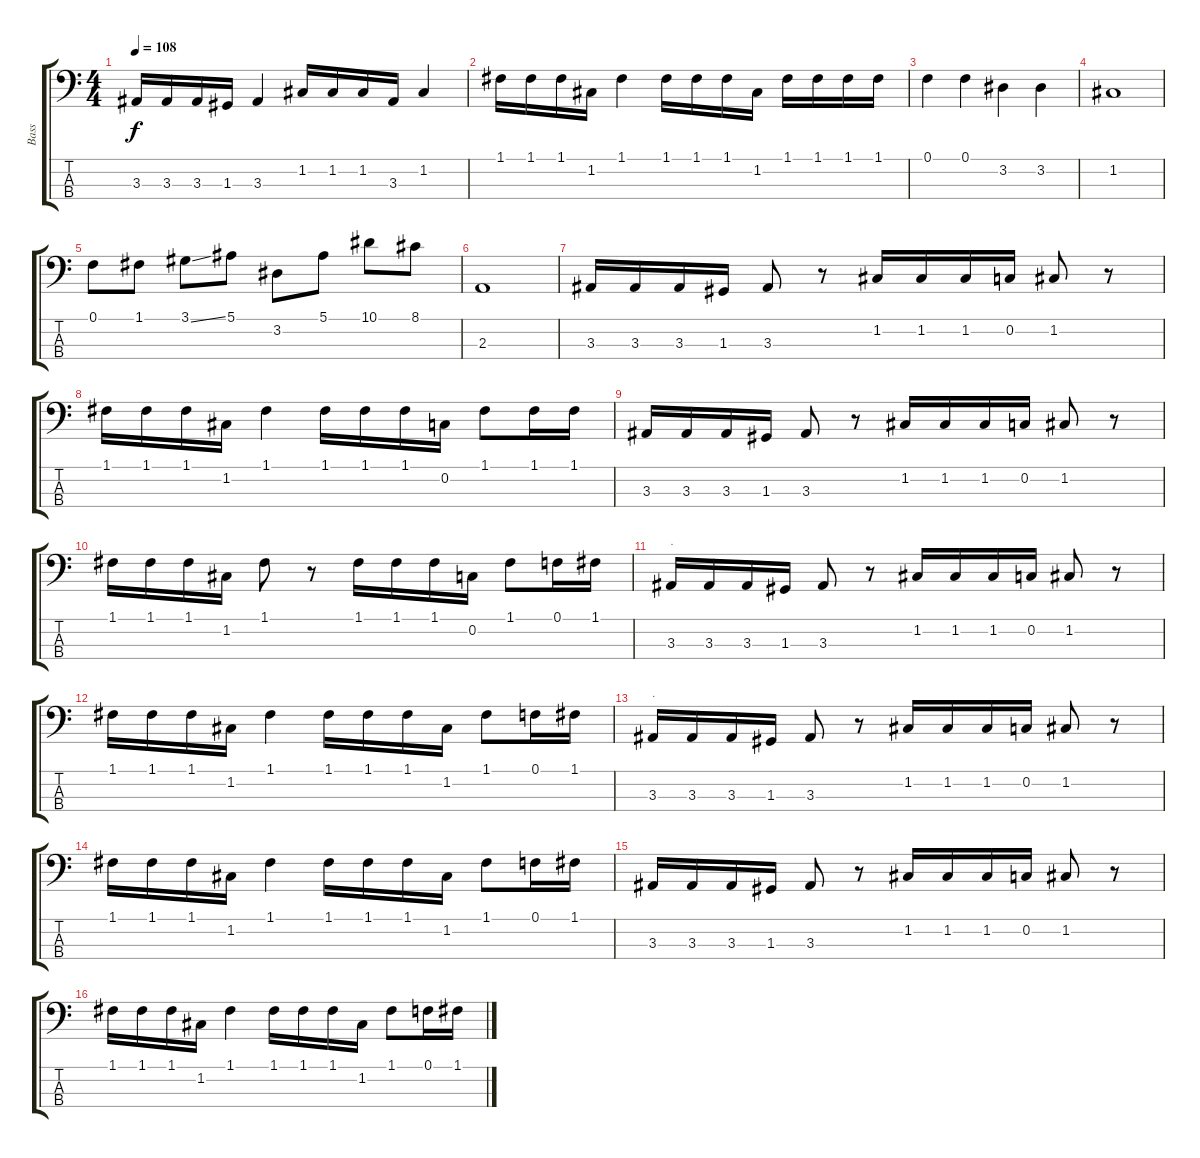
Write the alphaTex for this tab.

\track ("Bass" "Bass") {instrument electricbassfinger}
\staff {score tabs}
\tuning (F2 C2 G1 D1) {hide}
\ts (4 4)
\tempo 108
\clef f4
\ks c
3.3.16{dy f} 3.3.16 3.3.16 1.3.16 3.3.4 1.2.16 1.2.16 1.2.16 3.3.16 1.2.4 |
1.1.16 1.1.16 1.1.16 1.2.16 1.1.4 1.1.16 1.1.16 1.1.16 1.2.16 1.1.16 1.1.16 1.1.16 1.1.16 |
0.1.4 0.1.4 3.2.4 3.2.4 |
1.2.1 |
0.1.8 1.1.8 3.1{ss}.8 5.1.8 3.2.8 5.1.8 10.1.8 8.1.8 |
2.3.1 |
3.3.16 3.3.16 3.3.16 1.3.16 3.3.8 r.8 1.2.16 1.2.16 1.2.16 0.2.16 1.2.8 r.8 |
1.1.16 1.1.16 1.1.16 1.2.16 1.1.4 1.1.16 1.1.16 1.1.16 0.2.16 1.1.8 1.1.16 1.1.16 |
3.3.16 3.3.16 3.3.16 1.3.16 3.3.8 r.8 1.2.16 1.2.16 1.2.16 0.2.16 1.2.8 r.8 |
1.1.16 1.1.16 1.1.16 1.2.16 1.1.8 r.8 1.1.16 1.1.16 1.1.16 0.2.16 1.1.8 0.1.16 1.1.16 |
3.3.16{txt "."} 3.3.16 3.3.16 1.3.16 3.3.8 r.8 1.2.16 1.2.16 1.2.16 0.2.16 1.2.8 r.8 |
1.1.16 1.1.16 1.1.16 1.2.16 1.1.4 1.1.16 1.1.16 1.1.16 1.2.16 1.1.8 0.1.16 1.1.16 |
3.3.16{txt "."} 3.3.16 3.3.16 1.3.16 3.3.8 r.8 1.2.16 1.2.16 1.2.16 0.2.16 1.2.8 r.8 |
1.1.16 1.1.16 1.1.16 1.2.16 1.1.4 1.1.16 1.1.16 1.1.16 1.2.16 1.1.8 0.1.16 1.1.16 |
3.3.16 3.3.16 3.3.16 1.3.16 3.3.8 r.8 1.2.16 1.2.16 1.2.16 0.2.16 1.2.8 r.8 |
1.1.16 1.1.16 1.1.16 1.2.16 1.1.4 1.1.16 1.1.16 1.1.16 1.2.16 1.1.8 0.1.16 1.1.16
